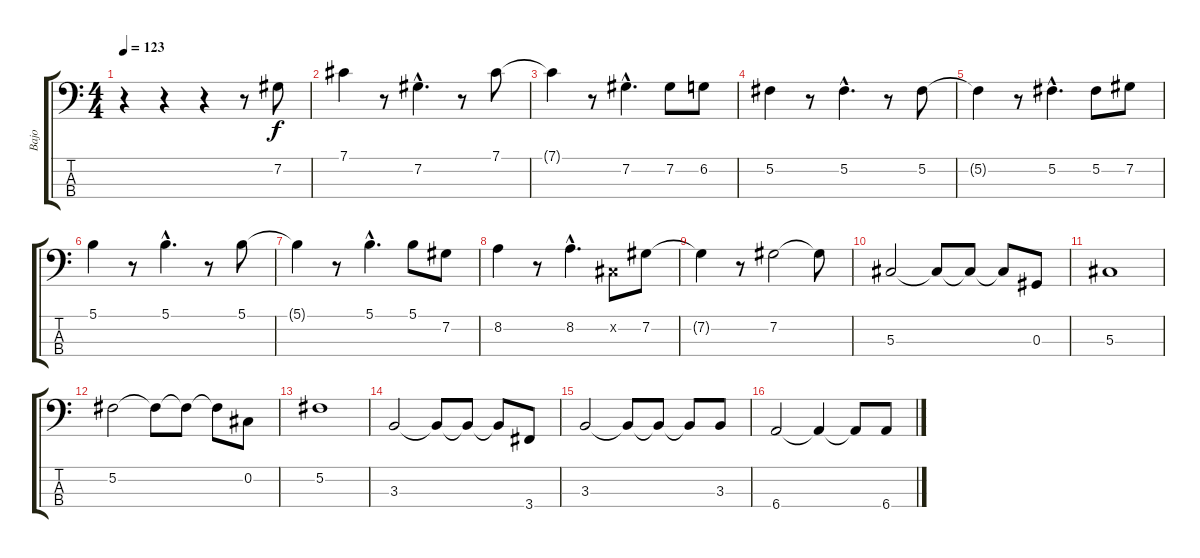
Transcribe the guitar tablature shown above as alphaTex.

\track ("Bajo" "Bajo") {instrument electricguitarjazz}
\staff {score tabs}
\tuning (Gb2 Db2 Ab1 Eb1) {hide}
\ts (4 4)
\tempo 123
\clef f4
\ks c
r.4{dy f instrument electricguitarjazz} r.4 r.4 r.8 7.2.8 |
7.1.4 r.8 7.2{hac}.4{d} r.8 7.1.8 |
7.1{t}.4 r.8 7.2{hac}.4{d} 7.2.8 6.2.8 |
5.2.4 r.8 5.2{hac}.4{d} r.8 5.2.8 |
5.2{t}.4 r.8 5.2{hac}.4{d} 5.2.8 7.2.8 |
5.1.4 r.8 5.1{hac}.4{d} r.8 5.1.8 |
5.1{t}.4 r.8 5.1{hac}.4{d} 5.1.8 7.2.8 |
8.2.4 r.8 8.2{hac}.4{d} 0.2{x}.8 7.2.8 |
7.2{t}.4 r.8 7.2.2 7.2{t}.8 |
5.3.2 5.3{t}.8 5.3{t}.8 5.3{t}.8 0.3.8 |
5.3.1 |
5.2.2 5.2{t}.8 5.2{t}.8 5.2{t}.8 0.2.8 |
5.2.1 |
3.3.2 3.3{t}.8 3.3{t}.8 3.3{t}.8 3.4.8 |
3.3.2 3.3{t}.8 3.3{t}.8 3.3{t}.8 3.3.8 |
6.4.2 6.4{t}.4 6.4{t}.8 6.4.8
